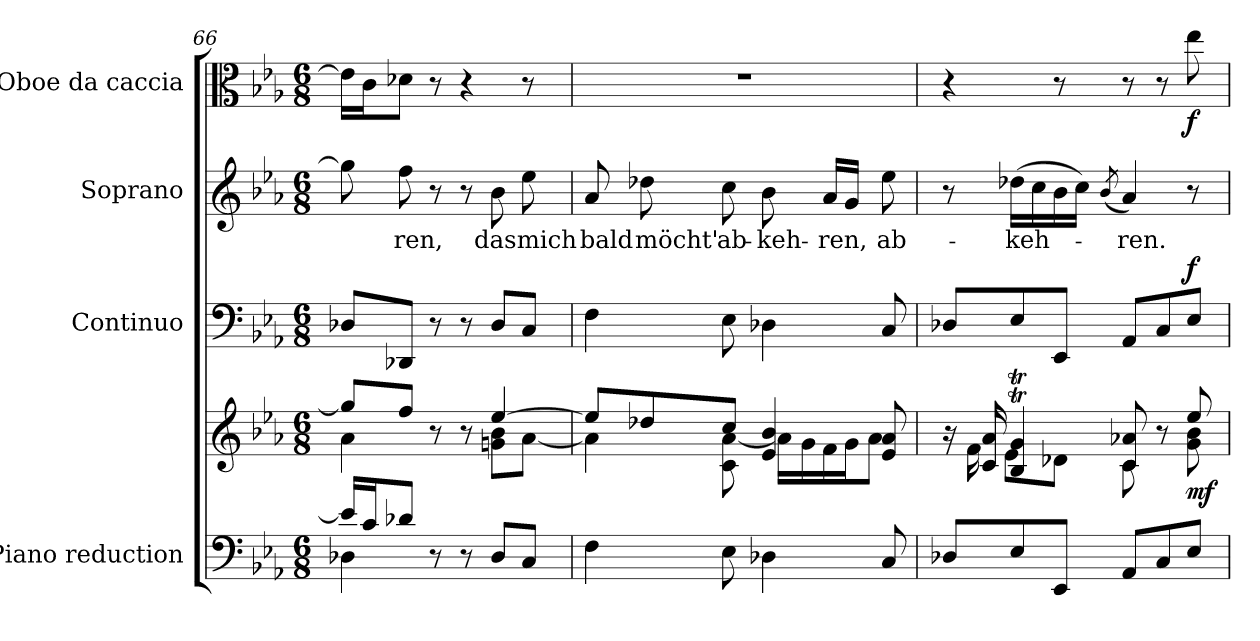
**kern	**kern	**dynam	**kern	**dynam	**kern	**text	**kern	**dynam
*part4	*part4	*part4	*part3	*part3	*part2	*part2	*part1	*part1
*staff5	*staff4	*staff4/5	*staff3	*staff3	*staff2	*staff2	*staff1	*staff1
*I"Piano reduction	*	*	*I"Continuo	*	*I"Soprano	*	*I"Oboe da caccia	*
*I'Pno	*	*	*	*	*	*	*I'Ob	*
*clefF4	*clefG2	*	*clefF4	*	*clefG2	*	*clefC3	*
*k[b-e-a-]	*k[b-e-a-]	*	*k[b-e-a-]	*	*k[b-e-a-]	*	*k[b-e-a-]	*
*M6/8	*M6/8	*	*M6/8	*	*M6/8	*	*M6/8	*
=66	=66	=66	=66	=66	=66	=66	=66	=66
*^	*^	*	*	*	*	*	*	*
16e-/LL]	4D-X\	8gg-/L]	4a-\	.	8D-X/L	.	8gg-\]	.	16e-\LL]	.
16c/J	.	.	.	.	.	.	.	.	16c\J	.
!	!	!	!	!	!	!	!	!LO:LY:b	!	!
8d-X/J	.	8ff/J	.	.	8DD-X/J	.	8ff\	-ren,	8d-X\J	.
8r	8ryy	8r	8ryy	.	8r	.	8r	.	8r	.
8r	8ryy	8r	8ryy	.	8r	.	8r	.	4r	.
!	!	!	!	!	!	!	!	!LO:LY:b	!	!
8D-/L	4ryy	[4ee-/	8gn\ 8b-\L	.	8D-/L	.	8b-\	das	.	.
!	!	!	!	!	!	!	!	!LO:LY:b	!	!
8C/J	.	.	[8a-\J	.	8C/J	.	8ee-\	mich	8r	.
*v	*v	*	*	*	*	*	*	*	*	*
=67	=67	=67	=67	=67	=67	=67	=67	=67	=67
!	!	!	!	!	!	!	!LO:LY:b	!	!
4F\	8ee-/L]	4a-\]	.	4F\	.	8a-/	bald	2.r	.
!	!	!	!	!	!	!	!LO:LY:b	!	!
.	8dd-X/	.	.	.	.	8dd-X\	möcht'	.	.
!	!	!	!	!	!	!	!LO:LY:b	!	!
8E-\	8cc/J	8c\ [8a-\	.	8E-\	.	8cc\	ab-	.	.
!	!	!	!	!	!	!	!LO:LY:b	!	!
4D-X\	4e-/ 4b-/	16a-\LL]	.	4D-X\	.	8b-\	-keh-	.	.
.	.	16g\	.	.	.	.	.	.	.
!	!	!	!	!	!	!	!LO:LY:b	!	!
.	.	16f\	.	.	.	16a-/LL	-ren,	.	.
.	.	16g\J	.	.	.	16g/JJ	.	.	.
!	!	!	!	!	!	!	!LO:LY:b	!	!
8C/	8e-/ 8a-/	8a-\J	.	8C/	.	8ee-\	ab-	.	.
!!LO:LB:g=z
=68	=68	=68	=68	=68	=68	=68	=68	=68	=68
8D-X/L	16r	16ryy	.	8D-X/L	.	8r	.	4r	.
.	16c/ 16a-/	16f\	.	.	.	.	.	.	.
!	!	!	!	!	!	!	!LO:LY:b	!	!
8E-/	4B-/T 4g/T	8e-\L	.	8E-/	.	(16dd-X\LL	-keh-	.	.
.	.	.	.	.	.	16cc\	.	.	.
8EE-/J	.	8d-X\J	.	8EE-/J	.	16b-\	.	8r	.
.	.	.	.	.	.	16cc\JJ)	.	.	.
.	.	.	.	.	.	(8qb-/	.	.	.
!	!	!	!	!	!	!	!LO:LY:b	!	!
8AA-/L	8c/ 8a-/	8c\	.	8AA-/L	.	4a-/)	-ren.	8r	.
8C/	8r	8ryy	.	8C/	.	.	.	8r	.
!	!	!	!LO:DY:b	!	!LO:DY:a	!	!	!	!LO:DY:b
8E-/J	8ee-/	8g\ 8b-\	mf	8E-/J	f	8r	.	8ee-\	f
*	*v	*v	*	*	*	*	*	*	*
=	=	=	=	=	=	=	=	=
*-	*-	*-	*-	*-	*-	*-	*-	*-
